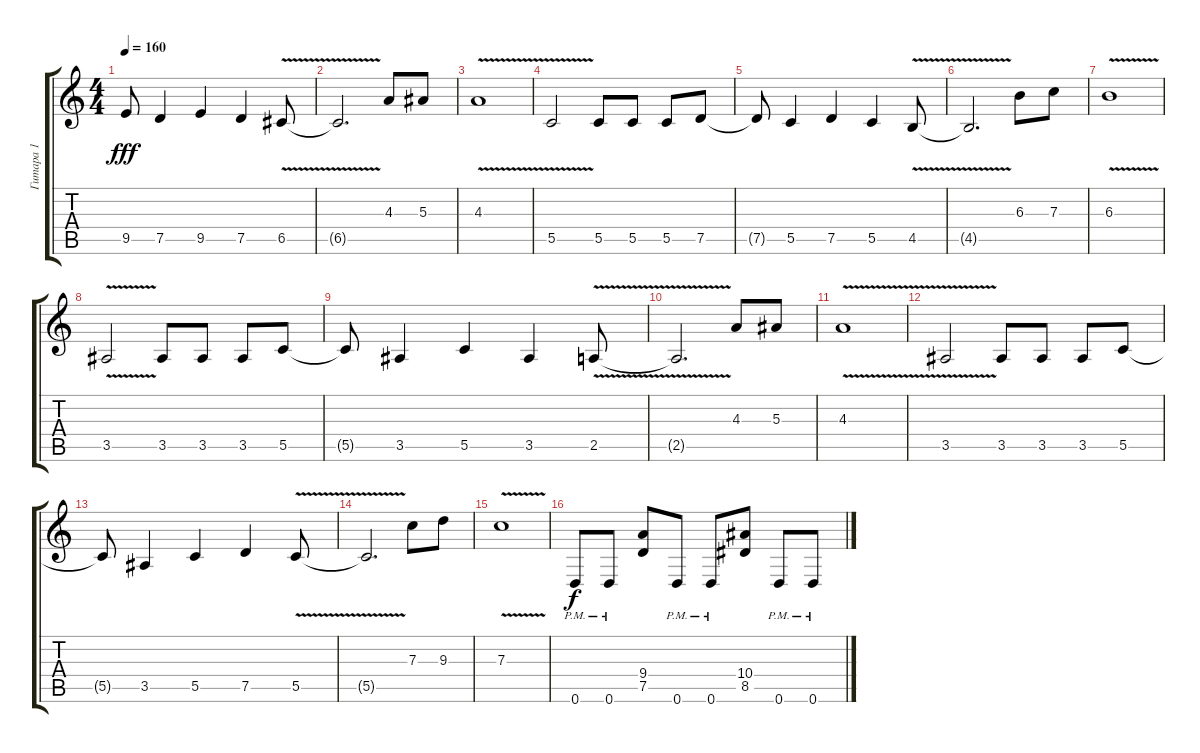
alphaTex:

\track ("Гитара 1" "Гитара 1") {instrument overdrivenguitar}
\staff {score tabs}
\tuning (D4 A3 F3 C3 G2 D2) {hide}
\ts (4 4)
\tempo 160
\clef g2
\ks c
9.5{t}.8{dy fff} 7.5.4 9.5.4 7.5.4 6.5{v}.8 |
6.5{t}.2{d} 4.3.8 5.3.8 |
4.3{v}.1 |
5.5{v}.2 5.5.8 5.5.8 5.5.8 7.5.8 |
7.5{t}.8 5.5.4 7.5.4 5.5.4 4.5{v}.8 |
4.5{t}.2{d} 6.3.8 7.3.8 |
6.3{v}.1 |
3.5{v}.2 3.5.8 3.5.8 3.5.8 5.5.8 |
5.5{t}.8 3.5.4 5.5.4 3.5.4 2.5{v}.8 |
2.5{t}.2{d} 4.3.8 5.3.8 |
4.3{v}.1 |
3.5{v}.2 3.5.8 3.5.8 3.5.8 5.5.8 |
5.5{t}.8 3.5.4 5.5.4 7.5.4 5.5{v}.8 |
5.5{t}.2{d} 7.3.8 9.3.8 |
7.3{v}.1 |
0.6{pm}.8{dy f} 0.6{pm}.8 (9.4 7.5).8 0.6{pm}.8 0.6{pm}.8 (10.4 8.5).8 0.6{pm}.8 0.6{pm}.8
